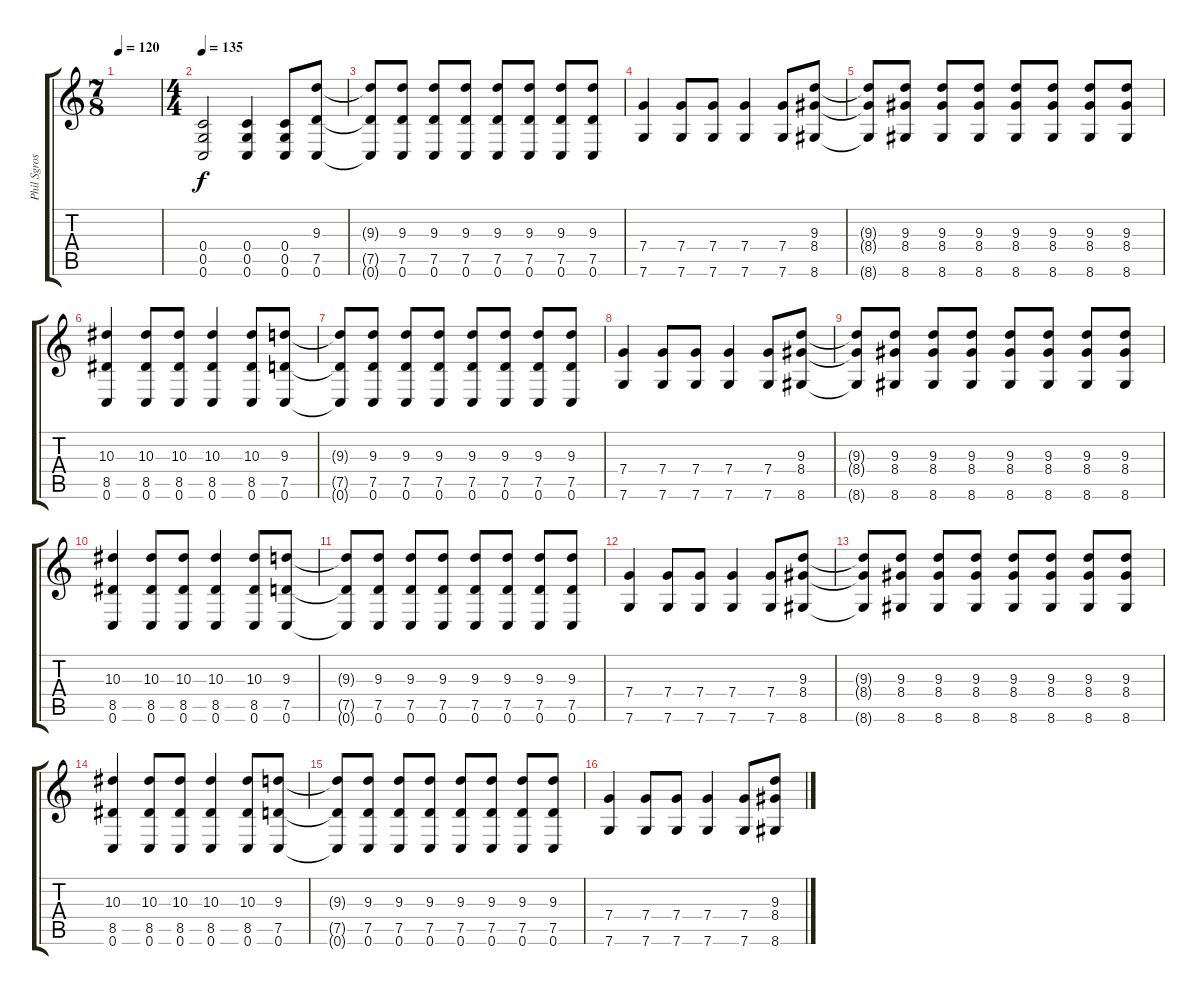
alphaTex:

\track ("Phil Sgrosso" "Phil Sgros") {instrument distortionguitar}
\staff {score tabs}
\tuning (D4 A3 F3 C3 G2 C2) {hide}
\ts (7 8)
\tempo 120
\clef g2
\ks c
|
\ts (4 4)
\section ("" "")
\tempo 135
(0.4 0.5 0.6).2 (0.4 0.5 0.6).4 (0.4 0.5 0.6).8 (9.3 7.5 0.6).8 |
(9.3{t} 7.5{t} 0.6{t}).8 (9.3 7.5 0.6).8 (9.3 7.5 0.6).8 (9.3 7.5 0.6).8 (9.3 7.5 0.6).8 (9.3 7.5 0.6).8 (9.3 7.5 0.6).8 (9.3 7.5 0.6).8 |
(7.4 7.6).4 (7.4 7.6).8 (7.4 7.6).8 (7.4 7.6).4 (7.4 7.6).8 (9.3 8.4 8.6).8 |
(9.3{t} 8.4{t} 8.6{t}).8 (9.3 8.4 8.6).8 (9.3 8.4 8.6).8 (9.3 8.4 8.6).8 (9.3 8.4 8.6).8 (9.3 8.4 8.6).8 (9.3 8.4 8.6).8 (9.3 8.4 8.6).8 |
(10.3 8.5 0.6).4 (10.3 8.5 0.6).8 (10.3 8.5 0.6).8 (10.3 8.5 0.6).4 (10.3 8.5 0.6).8 (9.3 7.5 0.6).8 |
(9.3{t} 7.5{t} 0.6{t}).8 (9.3 7.5 0.6).8 (9.3 7.5 0.6).8 (9.3 7.5 0.6).8 (9.3 7.5 0.6).8 (9.3 7.5 0.6).8 (9.3 7.5 0.6).8 (9.3 7.5 0.6).8 |
(7.4 7.6).4 (7.4 7.6).8 (7.4 7.6).8 (7.4 7.6).4 (7.4 7.6).8 (9.3 8.4 8.6).8 |
(9.3{t} 8.4{t} 8.6{t}).8 (9.3 8.4 8.6).8 (9.3 8.4 8.6).8 (9.3 8.4 8.6).8 (9.3 8.4 8.6).8 (9.3 8.4 8.6).8 (9.3 8.4 8.6).8 (9.3 8.4 8.6).8 |
(10.3 8.5 0.6).4 (10.3 8.5 0.6).8 (10.3 8.5 0.6).8 (10.3 8.5 0.6).4 (10.3 8.5 0.6).8 (9.3 7.5 0.6).8 |
(9.3{t} 7.5{t} 0.6{t}).8 (9.3 7.5 0.6).8 (9.3 7.5 0.6).8 (9.3 7.5 0.6).8 (9.3 7.5 0.6).8 (9.3 7.5 0.6).8 (9.3 7.5 0.6).8 (9.3 7.5 0.6).8 |
(7.4 7.6).4 (7.4 7.6).8 (7.4 7.6).8 (7.4 7.6).4 (7.4 7.6).8 (9.3 8.4 8.6).8 |
(9.3{t} 8.4{t} 8.6{t}).8 (9.3 8.4 8.6).8 (9.3 8.4 8.6).8 (9.3 8.4 8.6).8 (9.3 8.4 8.6).8 (9.3 8.4 8.6).8 (9.3 8.4 8.6).8 (9.3 8.4 8.6).8 |
(10.3 8.5 0.6).4 (10.3 8.5 0.6).8 (10.3 8.5 0.6).8 (10.3 8.5 0.6).4 (10.3 8.5 0.6).8 (9.3 7.5 0.6).8 |
(9.3{t} 7.5{t} 0.6{t}).8 (9.3 7.5 0.6).8 (9.3 7.5 0.6).8 (9.3 7.5 0.6).8 (9.3 7.5 0.6).8 (9.3 7.5 0.6).8 (9.3 7.5 0.6).8 (9.3 7.5 0.6).8 |
(7.4 7.6).4 (7.4 7.6).8 (7.4 7.6).8 (7.4 7.6).4 (7.4 7.6).8 (9.3 8.4 8.6).8
